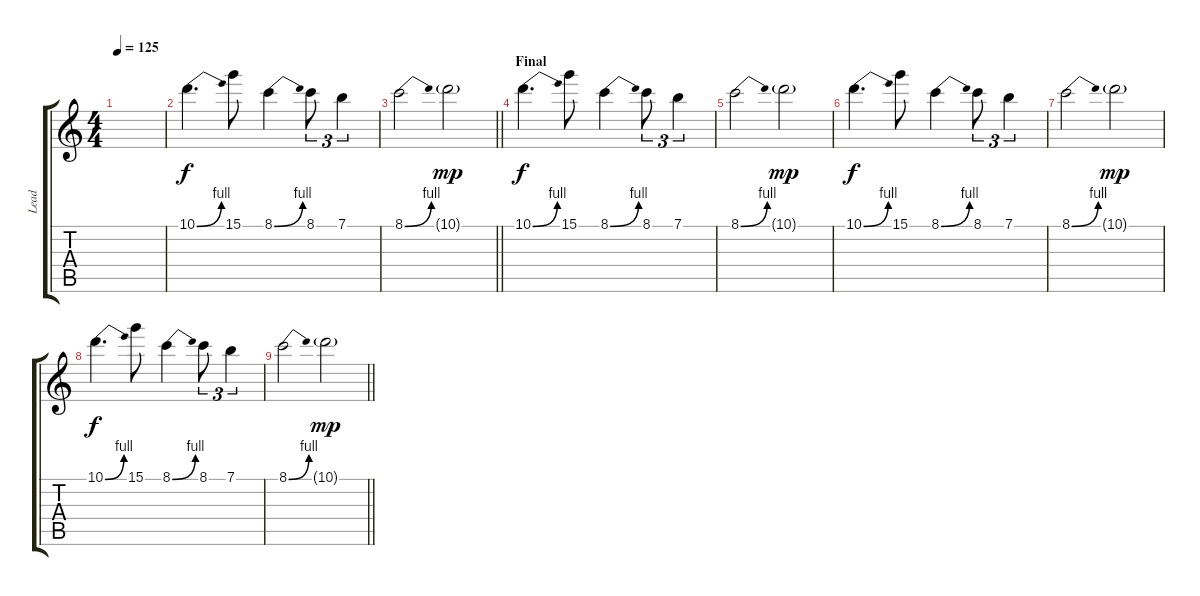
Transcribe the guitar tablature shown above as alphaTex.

\track ("Lead" "Lead") {instrument electricguitarclean}
\staff {score tabs}
\tuning (E4 B3 G3 D3 A2 E2) {hide}
\ts (4 4)
\tempo 125
\clef g2
\ks c
|
10.1{be (bend 0 0 60 4)}.4{d} 15.1.8 8.1{be (bend 0 0 60 4)}.4 8.1.8{tu (3 2)} 7.1.4{tu (3 2)} |
\barLineRight lightlight
8.1{be (bend 0 0 60 4)}.2 10.1{g}.2{dy mp} |
\section ("" "Final")
10.1{be (bend 0 0 60 4)}.4{d dy f} 15.1.8 8.1{be (bend 0 0 60 4)}.4 8.1.8{tu (3 2)} 7.1.4{tu (3 2)} |
8.1{be (bend 0 0 60 4)}.2 10.1{g}.2{dy mp} |
10.1{be (bend 0 0 60 4)}.4{d dy f} 15.1.8 8.1{be (bend 0 0 60 4)}.4 8.1.8{tu (3 2)} 7.1.4{tu (3 2)} |
8.1{be (bend 0 0 60 4)}.2 10.1{g}.2{dy mp} |
10.1{be (bend 0 0 60 4)}.4{d dy f} 15.1.8 8.1{be (bend 0 0 60 4)}.4 8.1.8{tu (3 2)} 7.1.4{tu (3 2)} |
\barLineRight lightlight
8.1{be (bend 0 0 60 4)}.2 10.1{g}.2{dy mp}
